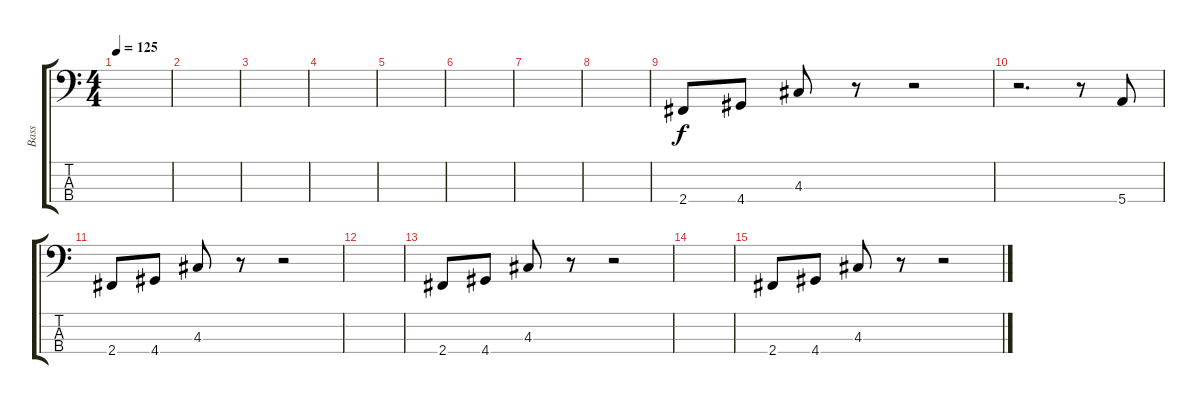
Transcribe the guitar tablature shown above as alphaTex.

\track ("Bass" "Bass") {instrument electricbasspick}
\staff {score tabs}
\tuning (G2 D2 A1 E1) {hide}
\ts (4 4)
\tempo 125
\clef f4
\ks c
|
|
|
|
|
|
|
|
2.4.8 4.4.8 4.3.8 r.8 r.2 |
r.2{d} r.8 5.4.8 |
2.4.8 4.4.8 4.3.8 r.8 r.2 |
|
2.4.8 4.4.8 4.3.8 r.8 r.2 |
|
2.4.8 4.4.8 4.3.8 r.8 r.2
